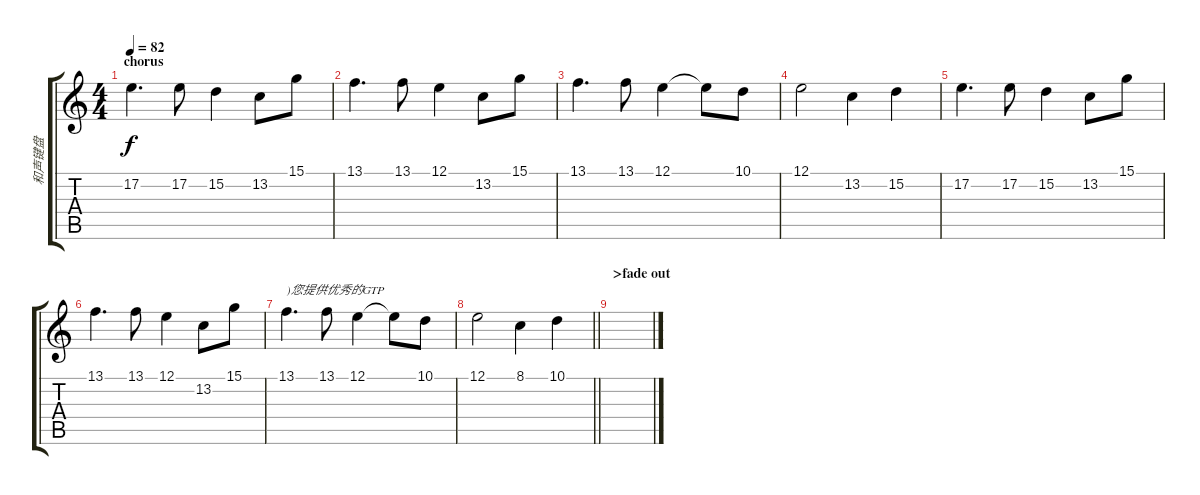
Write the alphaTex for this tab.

\track ("和声键盘" "和声键盘") {instrument stringensemble2}
\staff {score tabs}
\tuning (E4 B3 G3 D3 A2 E2) {hide}
\ts (4 4)
\section ("" "chorus")
\tempo 82
\clef g2
\ks c
17.2.4{d dy f} 17.2.8 15.2.4 13.2.8 15.1.8 |
13.1.4{d} 13.1.8 12.1.4 13.2.8 15.1.8 |
13.1.4{d} 13.1.8 12.1.4 12.1{t}.8 10.1.8 |
12.1.2 13.2.4 15.2.4 |
17.2.4{d} 17.2.8 15.2.4 13.2.8 15.1.8 |
13.1.4{d} 13.1.8 12.1.4 13.2.8 15.1.8 |
13.1.4{d txt ")您提供优秀的GTP"} 13.1.8 12.1.4 12.1{t}.8 10.1.8 |
\barLineRight lightlight
12.1.2 8.1.4 10.1.4 |
\section ("" ">fade out")
